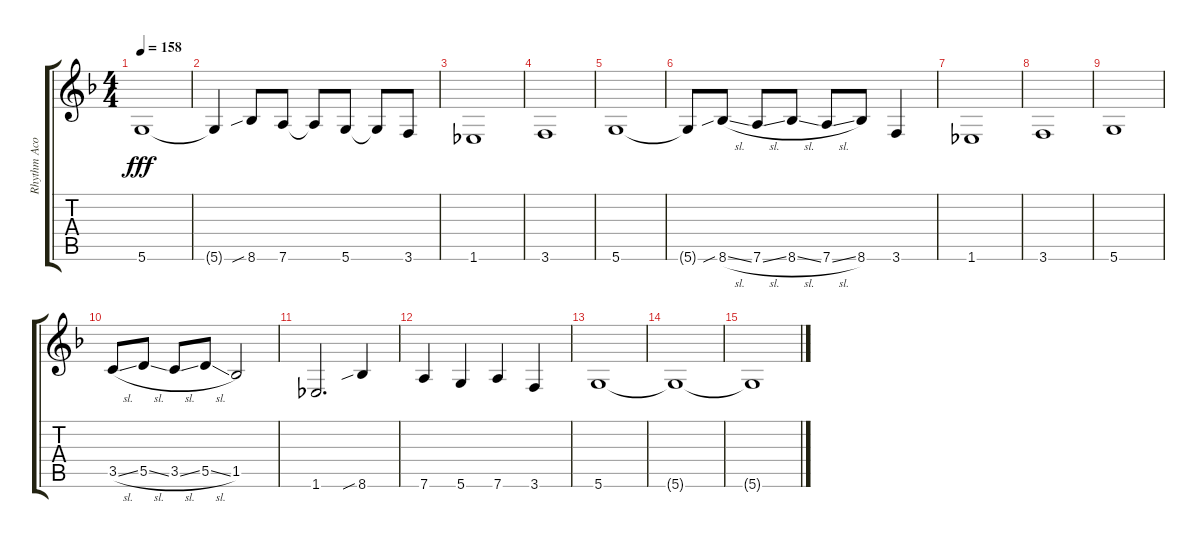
\track ("Rhythm Acoustic" "Rhythm Aco") {instrument acousticguitarsteel}
\staff {score tabs}
\tuning (E4 B3 G3 D3 A2 D2) {hide}
\ts (4 4)
\tempo 158
\clef g2
\ks f
5.6.1{dy fff} |
5.6{t}.4 8.6{sib}.8 7.6.8 7.6{t}.8 5.6.8 5.6{t}.8 3.6.8 |
1.6.1 |
3.6.1 |
5.6.1 |
5.6{t}.8 8.6{sib sl}.8 7.6{sl}.8 8.6{sl}.8 7.6{sl}.8 8.6.8 3.6.4 |
1.6.1 |
3.6.1 |
5.6.1 |
3.5{sl}.8 5.5{sl}.8 3.5{sl}.8 5.5{sl}.8 1.5.2 |
1.6.2{d} 8.6{sib}.4 |
7.6.4 5.6.4 7.6.4 3.6.4 |
5.6.1 |
5.6{t}.1 |
5.6{t}.1
